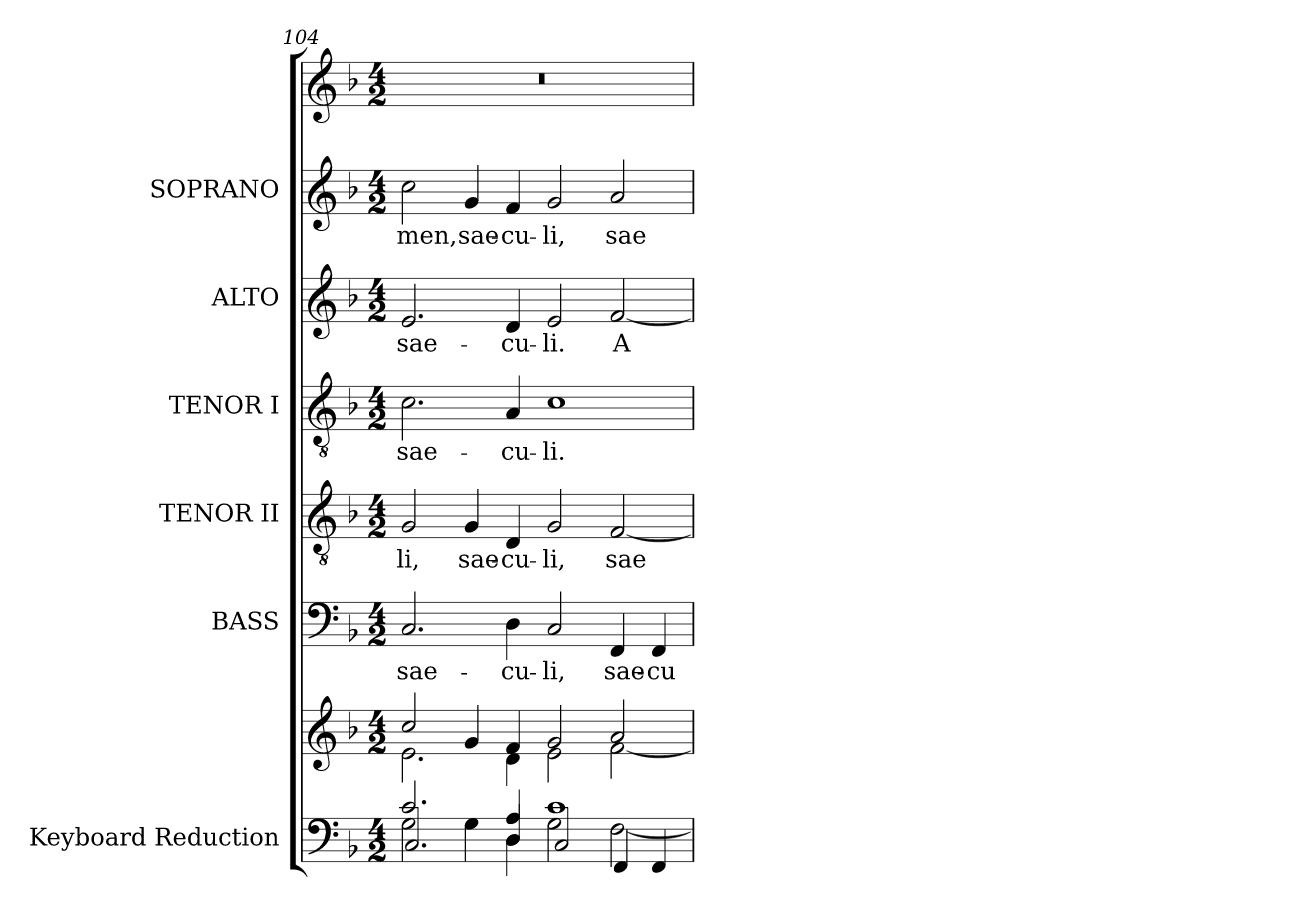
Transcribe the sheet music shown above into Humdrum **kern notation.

**kern	**kern	**kern	**text	**kern	**text	**kern	**text	**kern	**text	**kern	**text	**kern
*part7	*part7	*part6	*part6	*part5	*part5	*part4	*part4	*part3	*part3	*part2	*part2	*part1
*staff8	*staff7	*staff6	*staff6	*staff5	*staff5	*staff4	*staff4	*staff3	*staff3	*staff2	*staff2	*staff1
*I"Keyboard Reduction	*	*I"BASS	*	*I"TENOR II	*	*I"TENOR I	*	*I"ALTO	*	*I"SOPRANO	*	*
*I'Reduc.	*	*I'B.	*	*I'T. II	*	*I'T. I	*	*I'A.	*	*I'S.	*	*
*clefF4	*clefG2	*clefF4	*	*clefGv2	*	*clefGv2	*	*clefG2	*	*clefG2	*	*clefG2
*	*	*	*	*ITrd7c12	*	*ITrd7c12	*	*	*	*	*	*
*k[b-]	*k[b-]	*k[b-]	*	*k[b-]	*	*k[b-]	*	*k[b-]	*	*k[b-]	*	*k[b-]
*F:	*F:	*F:	*	*F:	*	*F:	*	*F:	*	*F:	*	*F:
*M4/2	*M4/2	*M4/2	*	*M4/2	*	*M4/2	*	*M4/2	*	*M4/2	*	*M4/2
=104	=104	=104	=104	=104	=104	=104	=104	=104	=104	=104	=104	=104
*^	*^	*	*	*	*	*	*	*	*	*	*	*
*	*^	*	*	*	*	*	*	*	*	*	*	*	*	*
!	!	!	!	!	!	!LO:LY:b:color=#000000	!	!	!	!	!	!	!	!	!
!	!	!	!	!	!	!	!	!LO:LY:b:color=#000000	!	!	!	!	!	!	!
!	!	!	!	!	!	!	!	!	!	!LO:LY:b:color=#000000	!	!	!	!	!
!	!	!	!	!	!	!	!	!	!	!	!	!LO:LY:b:color=#000000	!	!	!
!	!	!	!	!	!	!	!	!	!	!	!	!	!	!LO:LY:b:color=#000000	!LO:N:vis=1
2.ci/	2Gi\	2.Ci/	2cci/	2.ei\	2.Ci/	sae-	2GGi/	-li,	2.Ci\	sae-	2.ei/	sae-	2cci\	-men,	0r
!	!	!	!	!	!	!	!	!LO:LY:b:color=#000000	!	!	!	!	!	!	!
!	!	!	!	!	!	!	!	!	!	!	!	!	!	!LO:LY:b:color=#000000	!
.	4Gi\	.	4gi/	.	.	.	4GGi/	sae-	.	.	.	.	4gi/	sae-	.
!	!	!	!	!	!	!LO:LY:b:color=#000000	!	!	!	!	!	!	!	!	!
!	!	!	!	!	!	!	!	!LO:LY:b:color=#000000	!	!	!	!	!	!	!
!	!	!	!	!	!	!	!	!	!	!LO:LY:b:color=#000000	!	!	!	!	!
!	!	!	!	!	!	!	!	!	!	!	!	!LO:LY:b:color=#000000	!	!	!
!	!	!	!	!	!	!	!	!	!	!	!	!	!	!LO:LY:b:color=#000000	!
4Ai/	4Di\	4Di/	4fi/	4di\	4Di\	-cu-	4DDi/	-cu-	4AAi/	-cu-	4di/	-cu-	4fi/	-cu-	.
!	!	!	!	!	!	!LO:LY:b:color=#000000	!	!	!	!	!	!	!	!	!
!	!	!	!	!	!	!	!	!LO:LY:b:color=#000000	!	!	!	!	!	!	!
!	!	!	!	!	!	!	!	!	!	!LO:LY:b:color=#000000	!	!	!	!	!
!	!	!	!	!	!	!	!	!	!	!	!	!LO:LY:b:color=#000000	!	!	!
!	!	!	!	!	!	!	!	!	!	!	!	!	!	!LO:LY:b:color=#000000	!
1ci	2Gi\	2Ci/	2gi/	2ei\	2Ci/	-li,	2GGi/	-li,	1Ci	-li.	2ei/	-li.	2gi/	-li,	.
!	!	!	!	!	!	!LO:LY:b:color=#000000	!	!	!	!	!	!	!	!	!
!	!	!	!	!	!	!	!	!LO:LY:b:color=#000000	!	!	!	!	!	!	!
!	!	!	!	!	!	!	!	!	!	!	!	!LO:LY:b:color=#000000	!	!	!
!	!	!	!	!	!	!	!	!	!	!	!	!	!	!LO:LY:b:color=#000000	!
.	[2Fi\	4FFi/	2ai/	[2fi\	4FFi/	sae-	[2FFi/	sae-	.	.	[2fi/	A-	2ai/	sae-	.
!	!	!	!	!	!	!LO:LY:b:color=#000000	!	!	!	!	!	!	!	!	!
.	.	4FFi/	.	.	4FFi/	-cu-	.	.	.	.	.	.	.	.	.
*v	*v	*v	*	*	*	*	*	*	*	*	*	*	*	*	*
*	*v	*v	*	*	*	*	*	*	*	*	*	*	*
=	=	=	=	=	=	=	=	=	=	=	=	=
*-	*-	*-	*-	*-	*-	*-	*-	*-	*-	*-	*-	*-
